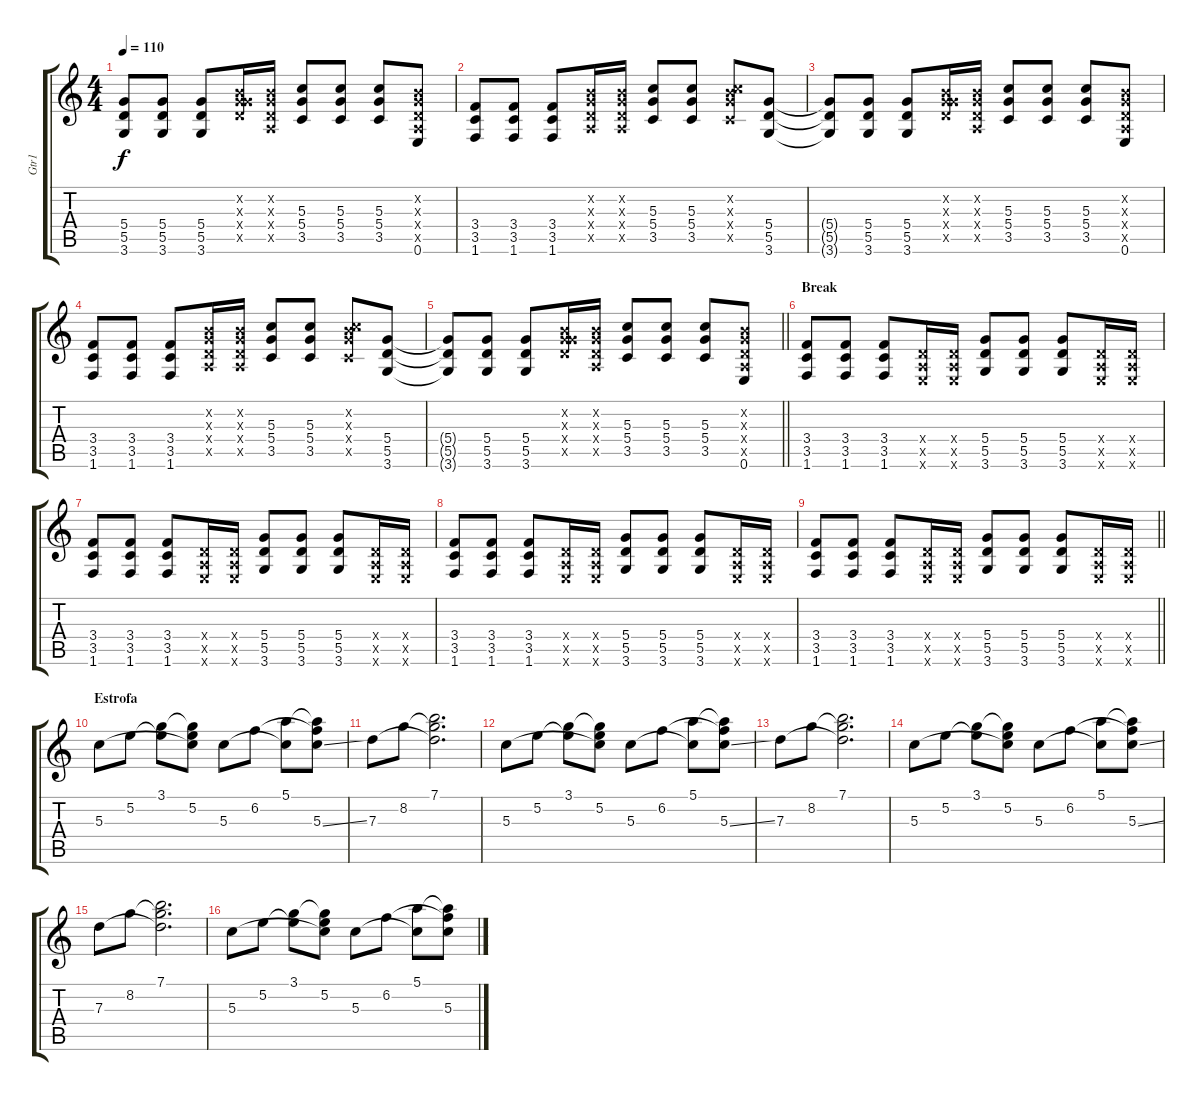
\track ("Gtr1" "Gtr1") {instrument overdrivenguitar}
\staff {score tabs}
\tuning (E4 B3 G3 D3 A2 E2) {hide}
\ts (4 4)
\tempo 110
\clef g2
\ks c
(5.4{t} 5.5{t} 3.6{t}).8{dy f} (5.4 5.5 3.6).8 (5.4 5.5 3.6).8 (0.2{x} 0.3{x} 5.4{x} 5.5{x}).16 (0.2{x} 0.3{x} 0.4{x} 0.5{x}).16 (5.3 5.4 3.5).8 (5.3 5.4 3.5).8 (5.3 5.4 3.5).8 (0.2{x} 0.3{x} 0.4{x} 0.5{x} 0.6).8 |
(3.4 3.5 1.6).8 (3.4 3.5 1.6).8 (3.4 3.5 1.6).8 (0.2{x} 0.3{x} 0.4{x} 0.5{x}).16 (0.2{x} 0.3{x} 0.4{x} 0.5{x}).16 (5.3 5.4 3.5).8 (5.3 5.4 3.5).8 (0.2{x} 5.3{x} 5.4{x} 3.5{x}).8 (5.4 5.5 3.6).8 |
(5.4{t} 5.5{t} 3.6{t}).8 (5.4 5.5 3.6).8 (5.4 5.5 3.6).8 (0.2{x} 0.3{x} 5.4{x} 5.5{x}).16 (0.2{x} 0.3{x} 0.4{x} 0.5{x}).16 (5.3 5.4 3.5).8 (5.3 5.4 3.5).8 (5.3 5.4 3.5).8 (0.2{x} 0.3{x} 0.4{x} 0.5{x} 0.6).8 |
(3.4 3.5 1.6).8 (3.4 3.5 1.6).8 (3.4 3.5 1.6).8 (0.2{x} 0.3{x} 0.4{x} 0.5{x}).16 (0.2{x} 0.3{x} 0.4{x} 0.5{x}).16 (5.3 5.4 3.5).8 (5.3 5.4 3.5).8 (0.2{x} 5.3{x} 5.4{x} 3.5{x}).8 (5.4 5.5 3.6).8 |
\barLineRight lightlight
(5.4{t} 5.5{t} 3.6{t}).8 (5.4 5.5 3.6).8 (5.4 5.5 3.6).8 (0.2{x} 0.3{x} 5.4{x} 5.5{x}).16 (0.2{x} 0.3{x} 0.4{x} 0.5{x}).16 (5.3 5.4 3.5).8 (5.3 5.4 3.5).8 (5.3 5.4 3.5).8 (0.2{x} 0.3{x} 0.4{x} 0.5{x} 0.6).8 |
\section ("" "Break")
(3.4 3.5 1.6).8 (3.4 3.5 1.6).8 (3.4 3.5 1.6).8 (0.4{x} 0.5{x} 0.6{x}).16 (0.4{x} 0.5{x} 0.6{x}).16 (5.4 5.5 3.6).8 (5.4 5.5 3.6).8 (5.4 5.5 3.6).8 (0.4{x} 0.5{x} 0.6{x}).16 (0.4{x} 0.5{x} 0.6{x}).16 |
(3.4 3.5 1.6).8 (3.4 3.5 1.6).8 (3.4 3.5 1.6).8 (0.4{x} 0.5{x} 0.6{x}).16 (0.4{x} 0.5{x} 0.6{x}).16 (5.4 5.5 3.6).8 (5.4 5.5 3.6).8 (5.4 5.5 3.6).8 (0.4{x} 0.5{x} 0.6{x}).16 (0.4{x} 0.5{x} 0.6{x}).16 |
(3.4 3.5 1.6).8 (3.4 3.5 1.6).8 (3.4 3.5 1.6).8 (0.4{x} 0.5{x} 0.6{x}).16 (0.4{x} 0.5{x} 0.6{x}).16 (5.4 5.5 3.6).8 (5.4 5.5 3.6).8 (5.4 5.5 3.6).8 (0.4{x} 0.5{x} 0.6{x}).16 (0.4{x} 0.5{x} 0.6{x}).16 |
\barLineRight lightlight
(3.4 3.5 1.6).8 (3.4 3.5 1.6).8 (3.4 3.5 1.6).8 (0.4{x} 0.5{x} 0.6{x}).16 (0.4{x} 0.5{x} 0.6{x}).16 (5.4 5.5 3.6).8 (5.4 5.5 3.6).8 (5.4 5.5 3.6).8 (0.4{x} 0.5{x} 0.6{x}).16 (0.4{x} 0.5{x} 0.6{x}).16 |
\section ("" "Estrofa")
5.3.8 5.2.8 (3.1 5.2{t}).8 (3.1{t} 5.2 5.3{t}).8 5.3.8 6.2.8 (5.1 5.3{t}).8 (5.1{t} 6.2{t} 5.3{ss}).8 |
7.3.8 8.2.8 (7.1 8.2{t} 7.3{t}).2{d} |
5.3.8 5.2.8 (3.1 5.2{t}).8 (3.1{t} 5.2 5.3{t}).8 5.3.8 6.2.8 (5.1 5.3{t}).8 (5.1{t} 6.2{t} 5.3{ss}).8 |
7.3.8 8.2.8 (7.1 8.2{t} 7.3{t}).2{d} |
5.3.8 5.2.8 (3.1 5.2{t}).8 (3.1{t} 5.2 5.3{t}).8 5.3.8 6.2.8 (5.1 5.3{t}).8 (5.1{t} 6.2{t} 5.3{ss}).8 |
7.3.8 8.2.8 (7.1 8.2{t} 7.3{t}).2{d} |
5.3.8 5.2.8 (3.1 5.2{t}).8 (3.1{t} 5.2 5.3{t}).8 5.3.8 6.2.8 (5.1 5.3{t}).8 (5.1{t} 6.2{t} 5.3{ss}).8
